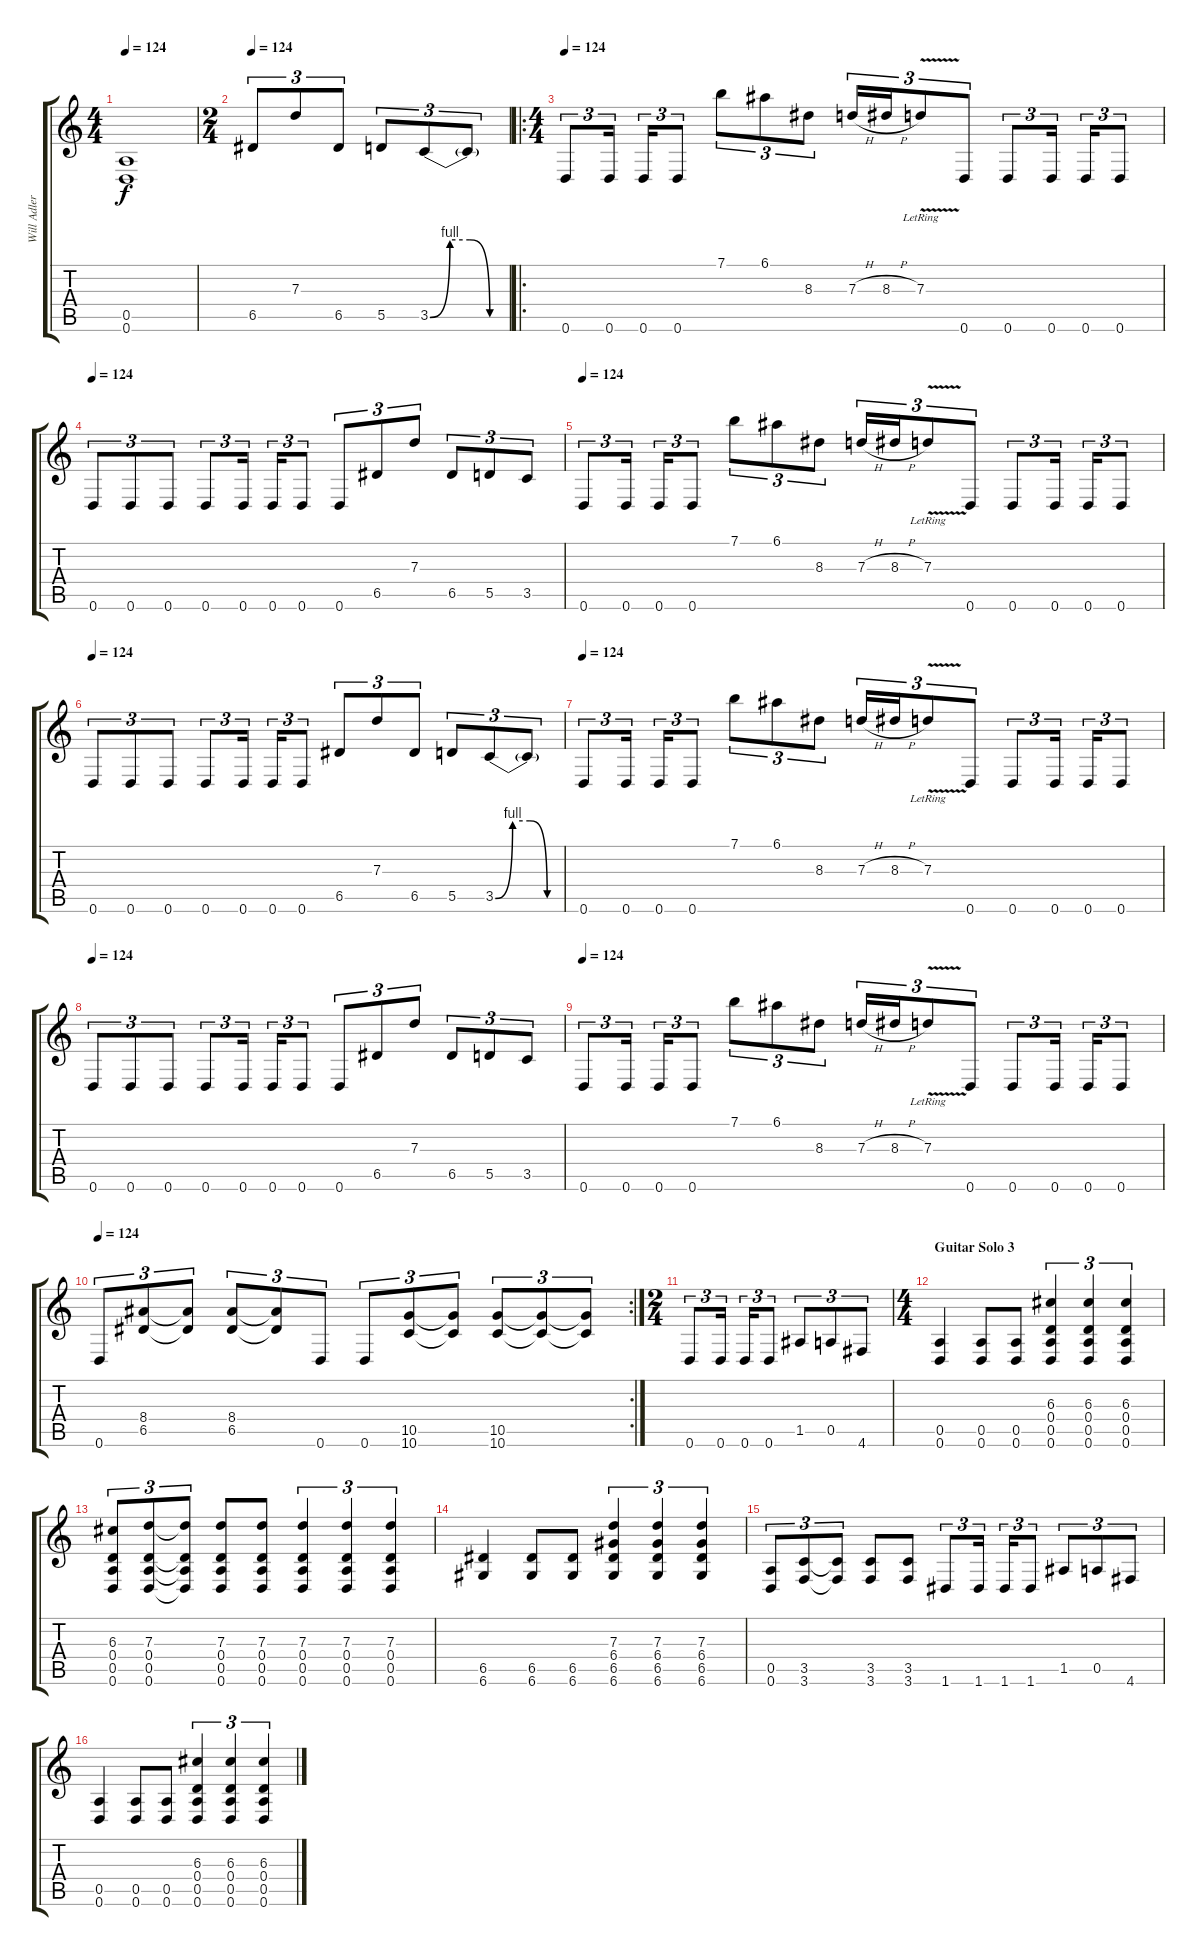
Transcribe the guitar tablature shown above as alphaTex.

\track ("Will Adler - Rhythm" "Will Adler") {instrument distortionguitar}
\staff {score tabs}
\tuning (E4 B3 G3 D3 A2 D2) {hide}
\ts (4 4)
\tempo 124
\clef g2
\ks c
(0.5{t} 0.6{t}).1{dy f} |
\ts (2 4)
\tempo 124
6.5.8{tu (3 2)} 7.3.8{tu (3 2)} 6.5.8{tu (3 2)} 5.5.8{tu (3 2)} 3.5{be (custom 0 0 15 4 30 4 45 0 60 0)}.8{tu (3 2)} 3.5{t}.8{tu (3 2)} |
\ro
\ts (4 4)
\tempo 124
0.6.8{tu (3 2)} 0.6.16{tu (3 2)} 0.6.16{tu (3 2)} 0.6.8{tu (3 2)} 7.1.8{tu (3 2)} 6.1.8{tu (3 2)} 8.3.8{tu (3 2)} 7.3{h}.16{tu (3 2)} 8.3{h}.16{tu (3 2)} 7.3{v lr}.8{tu (3 2)} 0.6.8{tu (3 2)} 0.6.8{tu (3 2)} 0.6.16{tu (3 2)} 0.6.16{tu (3 2)} 0.6.8{tu (3 2)} |
\tempo 124
0.6.8{tu (3 2)} 0.6.8{tu (3 2)} 0.6.8{tu (3 2)} 0.6.8{tu (3 2)} 0.6.16{tu (3 2)} 0.6.16{tu (3 2)} 0.6.8{tu (3 2)} 0.6.8{tu (3 2)} 6.5.8{tu (3 2)} 7.3.8{tu (3 2)} 6.5.8{tu (3 2)} 5.5.8{tu (3 2)} 3.5.8{tu (3 2)} |
\tempo 124
0.6.8{tu (3 2)} 0.6.16{tu (3 2)} 0.6.16{tu (3 2)} 0.6.8{tu (3 2)} 7.1.8{tu (3 2)} 6.1.8{tu (3 2)} 8.3.8{tu (3 2)} 7.3{h}.16{tu (3 2)} 8.3{h}.16{tu (3 2)} 7.3{v lr}.8{tu (3 2)} 0.6.8{tu (3 2)} 0.6.8{tu (3 2)} 0.6.16{tu (3 2)} 0.6.16{tu (3 2)} 0.6.8{tu (3 2)} |
\tempo 124
0.6.8{tu (3 2)} 0.6.8{tu (3 2)} 0.6.8{tu (3 2)} 0.6.8{tu (3 2)} 0.6.16{tu (3 2)} 0.6.16{tu (3 2)} 0.6.8{tu (3 2)} 6.5.8{tu (3 2)} 7.3.8{tu (3 2)} 6.5.8{tu (3 2)} 5.5.8{tu (3 2)} 3.5{be (custom 0 0 15 4 30 4 45 0 60 0)}.8{tu (3 2)} 3.5{t}.8{tu (3 2)} |
\tempo 124
0.6.8{tu (3 2)} 0.6.16{tu (3 2)} 0.6.16{tu (3 2)} 0.6.8{tu (3 2)} 7.1.8{tu (3 2)} 6.1.8{tu (3 2)} 8.3.8{tu (3 2)} 7.3{h}.16{tu (3 2)} 8.3{h}.16{tu (3 2)} 7.3{v lr}.8{tu (3 2)} 0.6.8{tu (3 2)} 0.6.8{tu (3 2)} 0.6.16{tu (3 2)} 0.6.16{tu (3 2)} 0.6.8{tu (3 2)} |
\tempo 124
0.6.8{tu (3 2)} 0.6.8{tu (3 2)} 0.6.8{tu (3 2)} 0.6.8{tu (3 2)} 0.6.16{tu (3 2)} 0.6.16{tu (3 2)} 0.6.8{tu (3 2)} 0.6.8{tu (3 2)} 6.5.8{tu (3 2)} 7.3.8{tu (3 2)} 6.5.8{tu (3 2)} 5.5.8{tu (3 2)} 3.5.8{tu (3 2)} |
\tempo 124
0.6.8{tu (3 2)} 0.6.16{tu (3 2)} 0.6.16{tu (3 2)} 0.6.8{tu (3 2)} 7.1.8{tu (3 2)} 6.1.8{tu (3 2)} 8.3.8{tu (3 2)} 7.3{h}.16{tu (3 2)} 8.3{h}.16{tu (3 2)} 7.3{v lr}.8{tu (3 2)} 0.6.8{tu (3 2)} 0.6.8{tu (3 2)} 0.6.16{tu (3 2)} 0.6.16{tu (3 2)} 0.6.8{tu (3 2)} |
\rc 2
\tempo 124
0.6.8{tu (3 2)} (8.4 6.5).8{tu (3 2)} (8.4{t} 6.5{t}).8{tu (3 2)} (8.4 6.5).8{tu (3 2)} (8.4{t} 6.5{t}).8{tu (3 2)} 0.6.8{tu (3 2)} 0.6.8{tu (3 2)} (10.5 10.6).8{tu (3 2)} (10.5{t} 10.6{t}).8{tu (3 2)} (10.5 10.6).8{tu (3 2)} (10.5{t} 10.6{t}).8{tu (3 2)} (10.5{t} 10.6{t}).8{tu (3 2)} |
\ts (2 4)
0.6.8{tu (3 2)} 0.6.16{tu (3 2)} 0.6.16{tu (3 2)} 0.6.8{tu (3 2)} 1.5.8{tu (3 2)} 0.5.8{tu (3 2)} 4.6.8{tu (3 2)} |
\ts (4 4)
\section ("" "Guitar Solo 3")
(0.5 0.6).4 (0.5 0.6).8 (0.5 0.6).8 (6.3 0.4 0.5 0.6).4{tu (3 2)} (6.3 0.4 0.5 0.6).4{tu (3 2)} (6.3 0.4 0.5 0.6).4{tu (3 2)} |
(6.3 0.4 0.5 0.6).8{tu (3 2)} (7.3 0.4 0.5 0.6).8{tu (3 2)} (7.3{t} 0.4{t} 0.5{t} 0.6{t}).8{tu (3 2)} (7.3 0.4 0.5 0.6).8 (7.3 0.4 0.5 0.6).8 (7.3 0.4 0.5 0.6).4{tu (3 2)} (7.3 0.4 0.5 0.6).4{tu (3 2)} (7.3 0.4 0.5 0.6).4{tu (3 2)} |
(6.5 6.6).4 (6.5 6.6).8 (6.5 6.6).8 (7.3 6.4 6.5 6.6).4{tu (3 2)} (7.3 6.4 6.5 6.6).4{tu (3 2)} (7.3 6.4 6.5 6.6).4{tu (3 2)} |
(0.5 0.6).8{tu (3 2)} (3.5 3.6).8{tu (3 2)} (3.5{t} 3.6{t}).8{tu (3 2)} (3.5 3.6).8 (3.5 3.6).8 1.6.8{tu (3 2)} 1.6.16{tu (3 2)} 1.6.16{tu (3 2)} 1.6.8{tu (3 2)} 1.5.8{tu (3 2)} 0.5.8{tu (3 2)} 4.6.8{tu (3 2)} |
(0.5 0.6).4 (0.5 0.6).8 (0.5 0.6).8 (6.3 0.4 0.5 0.6).4{tu (3 2)} (6.3 0.4 0.5 0.6).4{tu (3 2)} (6.3 0.4 0.5 0.6).4{tu (3 2)}
